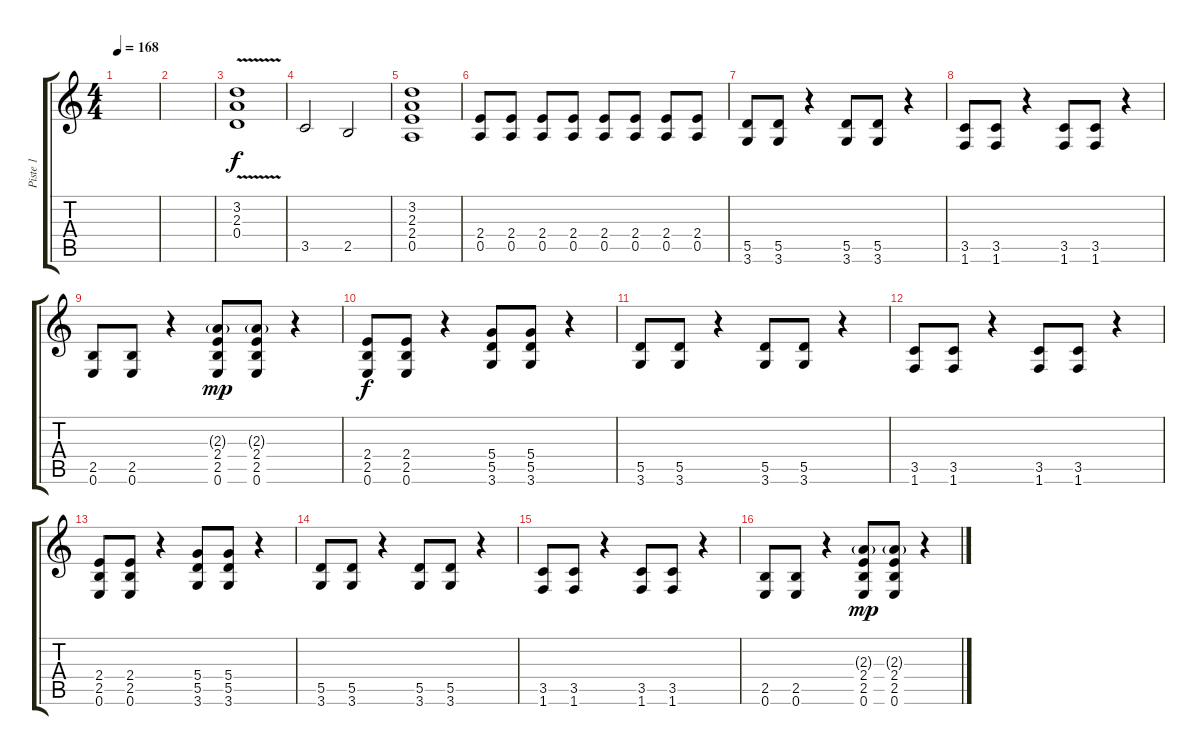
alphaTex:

\track ("Piste 1" "Piste 1") {instrument distortionguitar}
\staff {score tabs}
\tuning (E4 B3 G3 D3 A2 E2) {hide}
\ts (4 4)
\tempo 168
\clef g2
\ks c
|
|
(3.2{v} 2.3{v} 0.4{v}).1 |
3.5.2 2.5.2 |
(3.2 2.3 2.4 0.5).1 |
(2.4 0.5).8 (2.4 0.5).8 (2.4 0.5).8 (2.4 0.5).8 (2.4 0.5).8 (2.4 0.5).8 (2.4 0.5).8 (2.4 0.5).8 |
(5.5 3.6).8 (5.5 3.6).8 r.4 (5.5 3.6).8 (5.5 3.6).8 r.4 |
(3.5 1.6).8 (3.5 1.6).8 r.4 (3.5 1.6).8 (3.5 1.6).8 r.4 |
(2.5 0.6).8 (2.5 0.6).8 r.4 (2.3{g} 2.4 2.5 0.6).8{dy mp} (2.3{g} 2.4 2.5 0.6).8 r.4 |
(2.4 2.5 0.6).8{dy f} (2.4 2.5 0.6).8 r.4 (5.4 5.5 3.6).8 (5.4 5.5 3.6).8 r.4 |
(5.5 3.6).8 (5.5 3.6).8 r.4 (5.5 3.6).8 (5.5 3.6).8 r.4 |
(3.5 1.6).8 (3.5 1.6).8 r.4 (3.5 1.6).8 (3.5 1.6).8 r.4 |
(2.4 2.5 0.6).8 (2.4 2.5 0.6).8 r.4 (5.4 5.5 3.6).8 (5.4 5.5 3.6).8 r.4 |
(5.5 3.6).8 (5.5 3.6).8 r.4 (5.5 3.6).8 (5.5 3.6).8 r.4 |
(3.5 1.6).8 (3.5 1.6).8 r.4 (3.5 1.6).8 (3.5 1.6).8 r.4 |
(2.5 0.6).8 (2.5 0.6).8 r.4 (2.3{g} 2.4 2.5 0.6).8{dy mp} (2.3{g} 2.4 2.5 0.6).8 r.4
